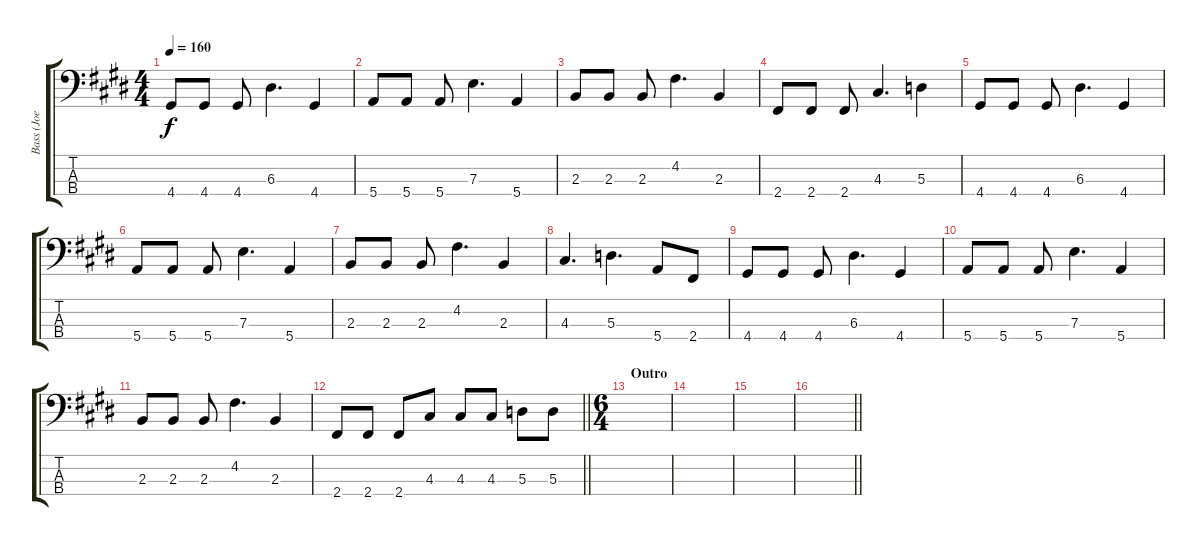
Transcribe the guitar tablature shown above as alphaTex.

\track ("Bass (Joe DiBiase)" "Bass (Joe ") {instrument electricbassfinger}
\staff {score tabs}
\tuning (G2 D2 A1 E1) {hide}
\ts (4 4)
\tempo 160
\clef f4
\ks c#minor
4.4.8{dy f} 4.4.8 4.4.8 6.3.4{d} 4.4.4 |
5.4.8 5.4.8 5.4.8 7.3.4{d} 5.4.4 |
2.3.8 2.3.8 2.3.8 4.2.4{d} 2.3.4 |
2.4.8 2.4.8 2.4.8 4.3.4{d} 5.3.4 |
4.4.8 4.4.8 4.4.8 6.3.4{d} 4.4.4 |
5.4.8 5.4.8 5.4.8 7.3.4{d} 5.4.4 |
2.3.8 2.3.8 2.3.8 4.2.4{d} 2.3.4 |
4.3.4{d} 5.3.4{d} 5.4.8 2.4.8 |
4.4.8 4.4.8 4.4.8 6.3.4{d} 4.4.4 |
5.4.8 5.4.8 5.4.8 7.3.4{d} 5.4.4 |
2.3.8 2.3.8 2.3.8 4.2.4{d} 2.3.4 |
\barLineRight lightlight
2.4.8 2.4.8 2.4.8 4.3.8 4.3.8 4.3.8 5.3.8 5.3.8 |
\ts (6 4)
\section ("" "Outro")
|
|
|
\barLineRight lightlight
